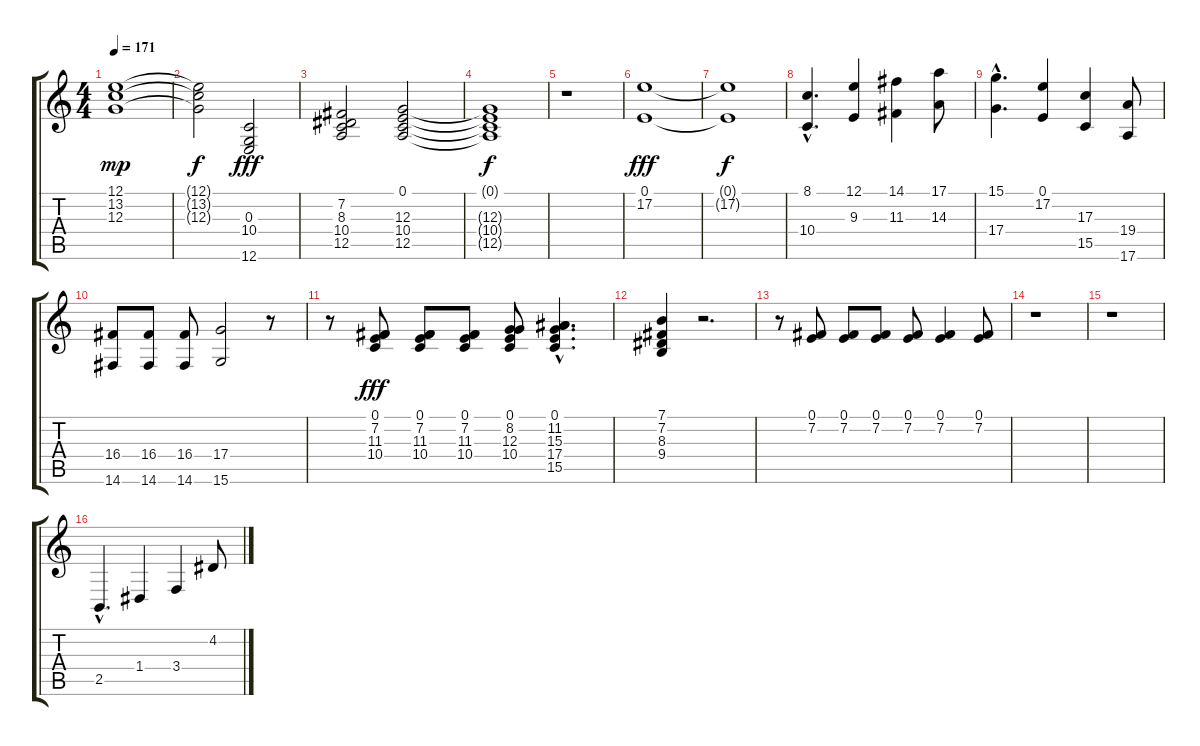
\track "" {instrument choiraahs}
\staff {score tabs}
\tuning (E4 B3 G3 D3 A2 E2) {hide}
\ts (4 4)
\tempo 171
\clef g2
\ks c
(12.1 13.2 12.3).1{dy mp instrument choiraahs} |
(12.1{t} 13.2{t} 12.3{t}).2{dy f} (0.3 10.4 12.6).2{dy fff} |
(7.2 8.3 10.4 12.5).2 (0.1 12.3 10.4 12.5).2 |
(0.1{t} 12.3{t} 10.4{t} 12.5{t}).1{dy f} |
r.1 |
(0.1 17.2).1{dy fff instrument frenchhorn} |
(0.1{t} 17.2{t}).1{dy f} |
(8.1{hac} 10.4{hac}).4{d instrument tenorsax} (12.1 9.3).4 (14.1 11.3).4 (17.1 14.3).8 |
(15.1{hac} 17.4{hac}).4{d} (0.1 17.2).4 (17.3 15.5).4 (19.4 17.6).8 |
(16.4 14.6).8 (16.4 14.6).8 (16.4 14.6).8 (17.4 15.6).2 r.8 |
r.8 (0.1 7.2 11.3 10.4).8{dy fff instrument frenchhorn} (0.1 7.2 11.3 10.4).8 (0.1 7.2 11.3 10.4).8 (0.1 8.2 12.3 10.4).8 (0.1{hac} 11.2{hac} 15.3{hac} 17.4{hac} 15.5{hac}).4{d} |
(7.1 7.2 8.3 9.4).4 r.2{d} |
r.8 (0.1 7.2).8{instrument mutedtrumpet} (0.1 7.2).8 (0.1 7.2).8 (0.1 7.2).8 (0.1 7.2).4 (0.1 7.2).8 |
r.1 |
r.1 |
2.5{hac}.4{d instrument frenchhorn} 1.4.4 3.4.4 4.2.8
